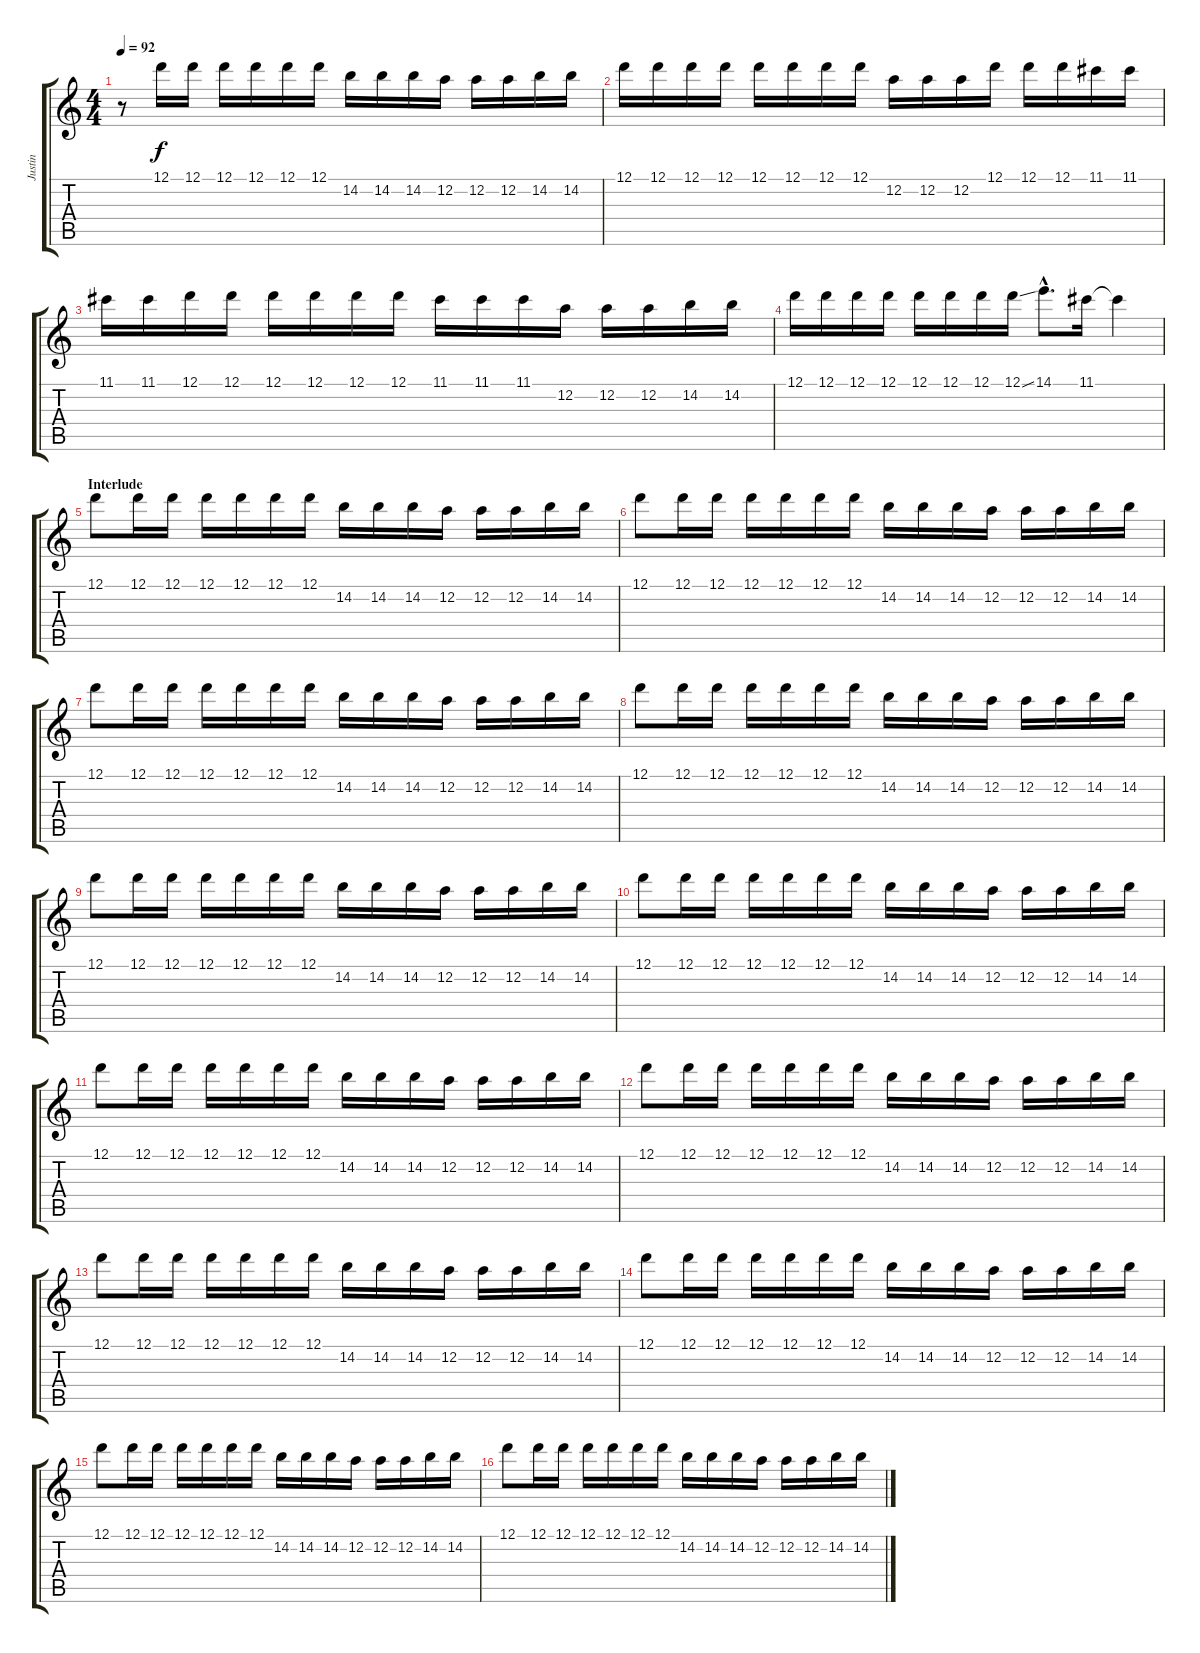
\track ("Justin" "Justin") {instrument overdrivenguitar}
\staff {score tabs}
\tuning (D4 A3 F3 C3 G2 D2) {hide}
\ts (4 4)
\tempo 92
\clef g2
\ks c
r.8{dy f} 12.1.16 12.1.16 12.1.16 12.1.16 12.1.16 12.1.16 14.2.16 14.2.16 14.2.16 12.2.16 12.2.16 12.2.16 14.2.16 14.2.16 |
12.1.16 12.1.16 12.1.16 12.1.16 12.1.16 12.1.16 12.1.16 12.1.16 12.2.16 12.2.16 12.2.16 12.1.16 12.1.16 12.1.16 11.1.16 11.1.16 |
11.1.16 11.1.16 12.1.16 12.1.16 12.1.16 12.1.16 12.1.16 12.1.16 11.1.16 11.1.16 11.1.16 12.2.16 12.2.16 12.2.16 14.2.16 14.2.16 |
12.1.16 12.1.16 12.1.16 12.1.16 12.1.16 12.1.16 12.1.16 12.1{ss}.16 14.1{hac}.8{d} 11.1.16 11.1{t}.4 |
\section ("" "Interlude")
12.1.8{volume 12} 12.1.16 12.1.16 12.1.16 12.1.16 12.1.16 12.1.16 14.2.16 14.2.16 14.2.16 12.2.16 12.2.16 12.2.16 14.2.16 14.2.16 |
12.1.8 12.1.16 12.1.16 12.1.16 12.1.16 12.1.16 12.1.16 14.2.16 14.2.16 14.2.16 12.2.16 12.2.16 12.2.16 14.2.16 14.2.16 |
12.1.8 12.1.16 12.1.16 12.1.16 12.1.16 12.1.16 12.1.16 14.2.16 14.2.16 14.2.16 12.2.16 12.2.16 12.2.16 14.2.16 14.2.16 |
12.1.8 12.1.16 12.1.16 12.1.16 12.1.16 12.1.16 12.1.16 14.2.16 14.2.16 14.2.16 12.2.16 12.2.16 12.2.16 14.2.16 14.2.16 |
12.1.8 12.1.16 12.1.16 12.1.16 12.1.16 12.1.16 12.1.16 14.2.16 14.2.16 14.2.16 12.2.16 12.2.16 12.2.16 14.2.16 14.2.16 |
12.1.8 12.1.16 12.1.16 12.1.16 12.1.16 12.1.16 12.1.16 14.2.16 14.2.16 14.2.16 12.2.16 12.2.16 12.2.16 14.2.16 14.2.16 |
12.1.8 12.1.16 12.1.16 12.1.16 12.1.16 12.1.16 12.1.16 14.2.16 14.2.16 14.2.16 12.2.16 12.2.16 12.2.16 14.2.16 14.2.16 |
12.1.8 12.1.16 12.1.16 12.1.16 12.1.16 12.1.16 12.1.16 14.2.16 14.2.16 14.2.16 12.2.16 12.2.16 12.2.16 14.2.16 14.2.16 |
12.1.8 12.1.16 12.1.16 12.1.16 12.1.16 12.1.16 12.1.16 14.2.16 14.2.16 14.2.16 12.2.16 12.2.16 12.2.16 14.2.16 14.2.16 |
12.1.8 12.1.16 12.1.16 12.1.16 12.1.16 12.1.16 12.1.16 14.2.16 14.2.16 14.2.16 12.2.16 12.2.16 12.2.16 14.2.16 14.2.16 |
12.1.8 12.1.16 12.1.16 12.1.16 12.1.16 12.1.16 12.1.16 14.2.16 14.2.16 14.2.16 12.2.16 12.2.16 12.2.16 14.2.16 14.2.16 |
12.1.8 12.1.16 12.1.16 12.1.16 12.1.16 12.1.16 12.1.16 14.2.16 14.2.16 14.2.16 12.2.16 12.2.16 12.2.16 14.2.16 14.2.16
